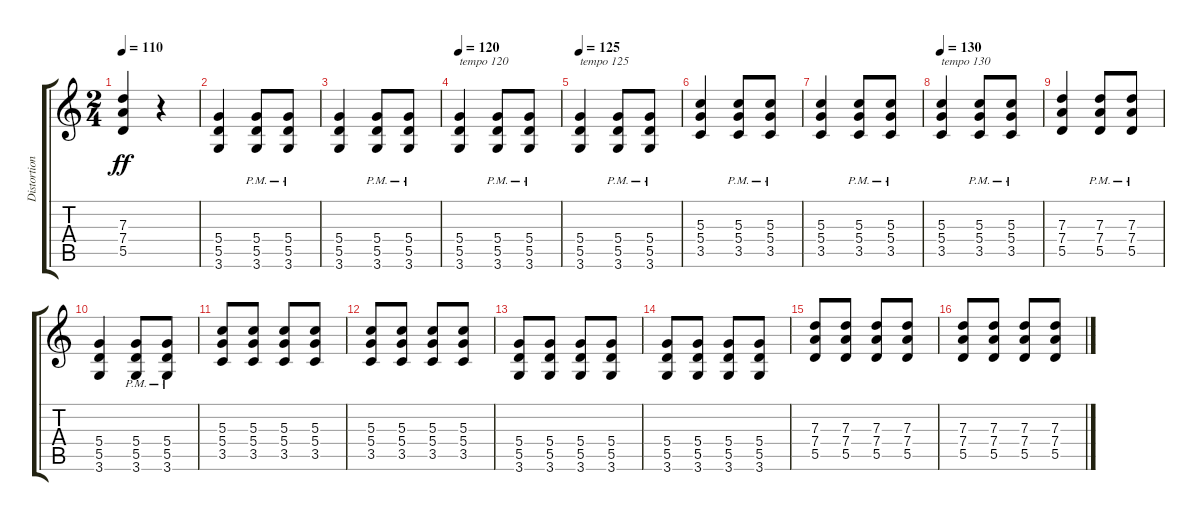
\track ("Distortion" "Distortion") {instrument distortionguitar}
\staff {score tabs}
\tuning (E4 B3 G3 D3 A2 E2) {hide}
\ts (2 4)
\tempo 110
\clef g2
\ks c
(7.3 7.4 5.5).4{dy ff} r.4 |
(5.4 5.5 3.6).4 (5.4{pm} 5.5{pm} 3.6{pm}).8 (5.4{pm} 5.5{pm} 3.6{pm}).8 |
(5.4 5.5 3.6).4 (5.4{pm} 5.5{pm} 3.6{pm}).8 (5.4{pm} 5.5{pm} 3.6{pm}).8 |
\tempo 120
(5.4 5.5 3.6).4{txt "tempo 120"} (5.4{pm} 5.5{pm} 3.6{pm}).8 (5.4{pm} 5.5{pm} 3.6{pm}).8 |
\tempo 125
(5.4 5.5 3.6).4{txt "tempo 125"} (5.4{pm} 5.5{pm} 3.6{pm}).8 (5.4{pm} 5.5{pm} 3.6{pm}).8 |
(5.3 5.4 3.5).4 (5.3{pm} 5.4{pm} 3.5{pm}).8 (5.3{pm} 5.4{pm} 3.5{pm}).8 |
(5.3 5.4 3.5).4 (5.3{pm} 5.4{pm} 3.5{pm}).8 (5.3{pm} 5.4{pm} 3.5{pm}).8 |
\tempo 130
(5.3 5.4 3.5).4{txt "tempo 130"} (5.3{pm} 5.4{pm} 3.5{pm}).8 (5.3{pm} 5.4{pm} 3.5{pm}).8 |
(7.3 7.4 5.5).4 (7.3{pm} 7.4{pm} 5.5{pm}).8 (7.3{pm} 7.4{pm} 5.5{pm}).8 |
(5.4 5.5 3.6).4 (5.4{pm} 5.5{pm} 3.6{pm}).8 (5.4{pm} 5.5{pm} 3.6{pm}).8 |
(5.3 5.4 3.5).8 (5.3 5.4 3.5).8 (5.3 5.4 3.5).8 (5.3 5.4 3.5).8 |
(5.3 5.4 3.5).8 (5.3 5.4 3.5).8 (5.3 5.4 3.5).8 (5.3 5.4 3.5).8 |
(5.4 5.5 3.6).8 (5.4 5.5 3.6).8 (5.4 5.5 3.6).8 (5.4 5.5 3.6).8 |
(5.4 5.5 3.6).8 (5.4 5.5 3.6).8 (5.4 5.5 3.6).8 (5.4 5.5 3.6).8 |
(7.3 7.4 5.5).8 (7.3 7.4 5.5).8 (7.3 7.4 5.5).8 (7.3 7.4 5.5).8 |
(7.3 7.4 5.5).8 (7.3 7.4 5.5).8 (7.3 7.4 5.5).8 (7.3 7.4 5.5).8
